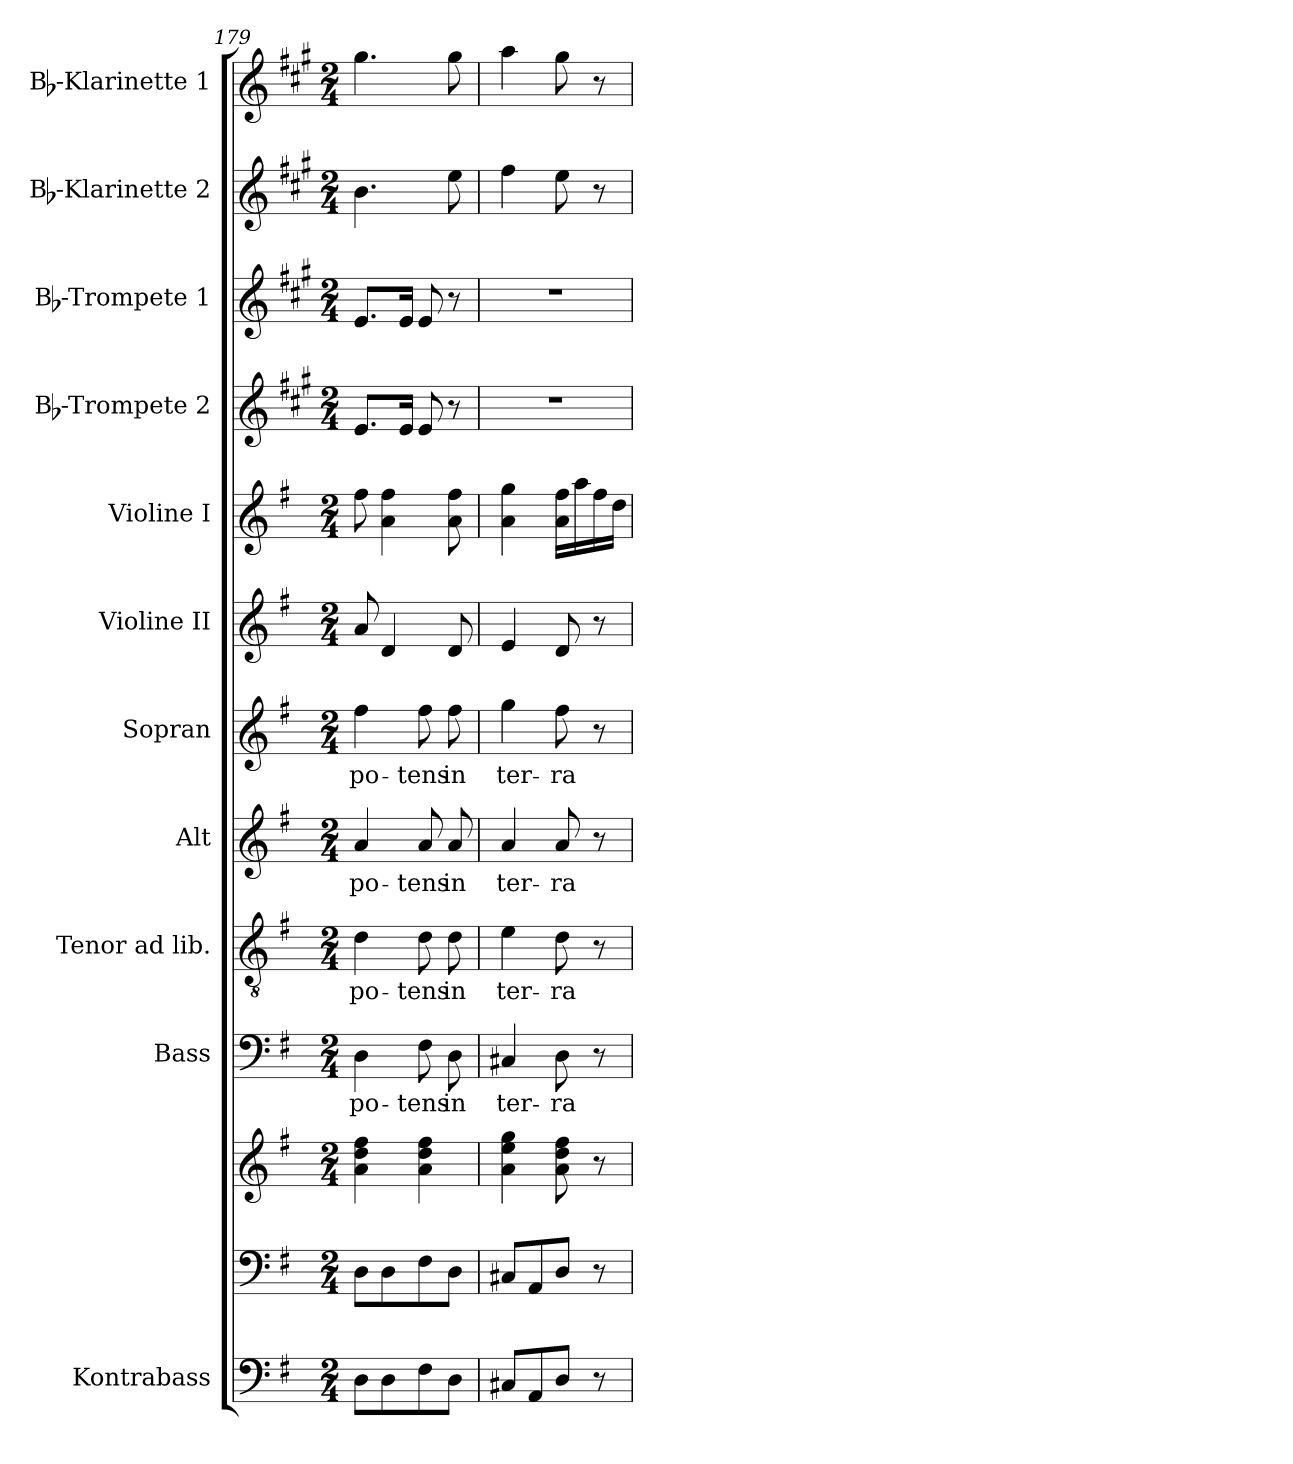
**kern	**kern	**kern	**kern	**text	**kern	**text	**kern	**text	**kern	**text	**kern	**kern	**kern	**kern	**kern	**kern
*part12	*part11	*part11	*part10	*part10	*part9	*part9	*part8	*part8	*part7	*part7	*part6	*part5	*part4	*part3	*part2	*part1
*staff13	*staff12	*staff11	*staff10	*staff10	*staff9	*staff9	*staff8	*staff8	*staff7	*staff7	*staff6	*staff5	*staff4	*staff3	*staff2	*staff1
*I"Kontrabass	*	*	*I"Bass	*	*I"Tenor ad lib.	*	*I"Alt	*	*I"Sopran	*	*I"Violine II	*I"Violine I	*I"Bb-Trompete 2	*I"Bb-Trompete 1	*I"Bb-Klarinette 2	*I"Bb-Klarinette 1
*I'Kb.	*	*	*I'B.	*	*I'T.	*	*I'A.	*	*I'S.	*	*I'Vl. II	*I'Vl. I	*I'Bb Trp. 2	*I'Bb Trp. 1	*I'Bb Kl. 2	*I'Bb Kl. 1
*clefF4	*clefF4	*clefG2	*clefF4	*	*clefGv2	*	*clefG2	*	*clefG2	*	*clefG2	*clefG2	*clefG2	*clefG2	*clefG2	*clefG2
*ITrd7c12	*	*	*	*	*	*	*	*	*	*	*	*	*ITrd1c2	*ITrd1c2	*ITrd1c2	*ITrd1c2
*k[f#]	*k[f#]	*k[f#]	*k[f#]	*	*k[f#]	*	*k[f#]	*	*k[f#]	*	*k[f#]	*k[f#]	*k[f#]	*k[f#]	*k[f#]	*k[f#]
*G:	*G:	*G:	*G:	*	*G:	*	*G:	*	*G:	*	*G:	*G:	*G:	*G:	*G:	*G:
*M2/4	*M2/4	*M2/4	*M2/4	*	*M2/4	*	*M2/4	*	*M2/4	*	*M2/4	*M2/4	*M2/4	*M2/4	*M2/4	*M2/4
=179	=179	=179	=179	=179	=179	=179	=179	=179	=179	=179	=179	=179	=179	=179	=179	=179
!	!	!	!	!LO:LY:b	!	!LO:LY:b	!	!LO:LY:b	!	!LO:LY:b	!	!	!	!	!	!
8DD\L	8D\L	4a\ 4dd\ 4ff#\	4D\	po-	4d\	po-	4a/	po-	4ff#\	po-	8a/	8ff#\	8.d/L	8.d/L	4.a\	4.ff#\
8DD\	8D\	.	.	.	.	.	.	.	.	.	4d/	4a\ 4ff#\	.	.	.	.
.	.	.	.	.	.	.	.	.	.	.	.	.	16d/Jk	16d/Jk	.	.
!	!	!	!	!LO:LY:b	!	!LO:LY:b	!	!LO:LY:b	!	!LO:LY:b	!	!	!	!	!	!
8FF#\	8F#\	4a\ 4dd\ 4ff#\	8F#\	-tens	8d\	-tens	8a/	-tens	8ff#\	-tens	.	.	8d/	8d/	.	.
!	!	!	!	!LO:LY:b	!	!LO:LY:b	!	!LO:LY:b	!	!LO:LY:b	!	!	!	!	!	!
8DD\J	8D\J	.	8D\	in	8d\	in	8a/	in	8ff#\	in	8d/	8a\ 8ff#\	8r	8r	8dd\	8ff#\
=180	=180	=180	=180	=180	=180	=180	=180	=180	=180	=180	=180	=180	=180	=180	=180	=180
!	!	!	!	!LO:LY:b	!	!LO:LY:b	!	!LO:LY:b	!	!LO:LY:b	!	!	!	!	!	!
8CC#X/L	8C#X/L	4a\ 4ee\ 4gg\	4C#X/	ter-	4e\	ter-	4a/	ter-	4gg\	ter-	4e/	4a\ 4gg\	2r	2r	4ee\	4gg\
8AAA/	8AA/	.	.	.	.	.	.	.	.	.	.	.	.	.	.	.
!	!	!	!	!LO:LY:b	!	!LO:LY:b	!	!LO:LY:b	!	!LO:LY:b	!	!	!	!	!	!
8DD/J	8D/J	8a\ 8dd\ 8ff#\	8D\	-ra	8d\	-ra	8a/	-ra	8ff#\	-ra	8d/	16a\ 16ff#\LL	.	.	8dd\	8ff#\
.	.	.	.	.	.	.	.	.	.	.	.	16aa\	.	.	.	.
8r	8r	8r	8r	.	8r	.	8r	.	8r	.	8r	16ff#\	.	.	8r	8r
.	.	.	.	.	.	.	.	.	.	.	.	16dd\JJ	.	.	.	.
=	=	=	=	=	=	=	=	=	=	=	=	=	=	=	=	=
*-	*-	*-	*-	*-	*-	*-	*-	*-	*-	*-	*-	*-	*-	*-	*-	*-
